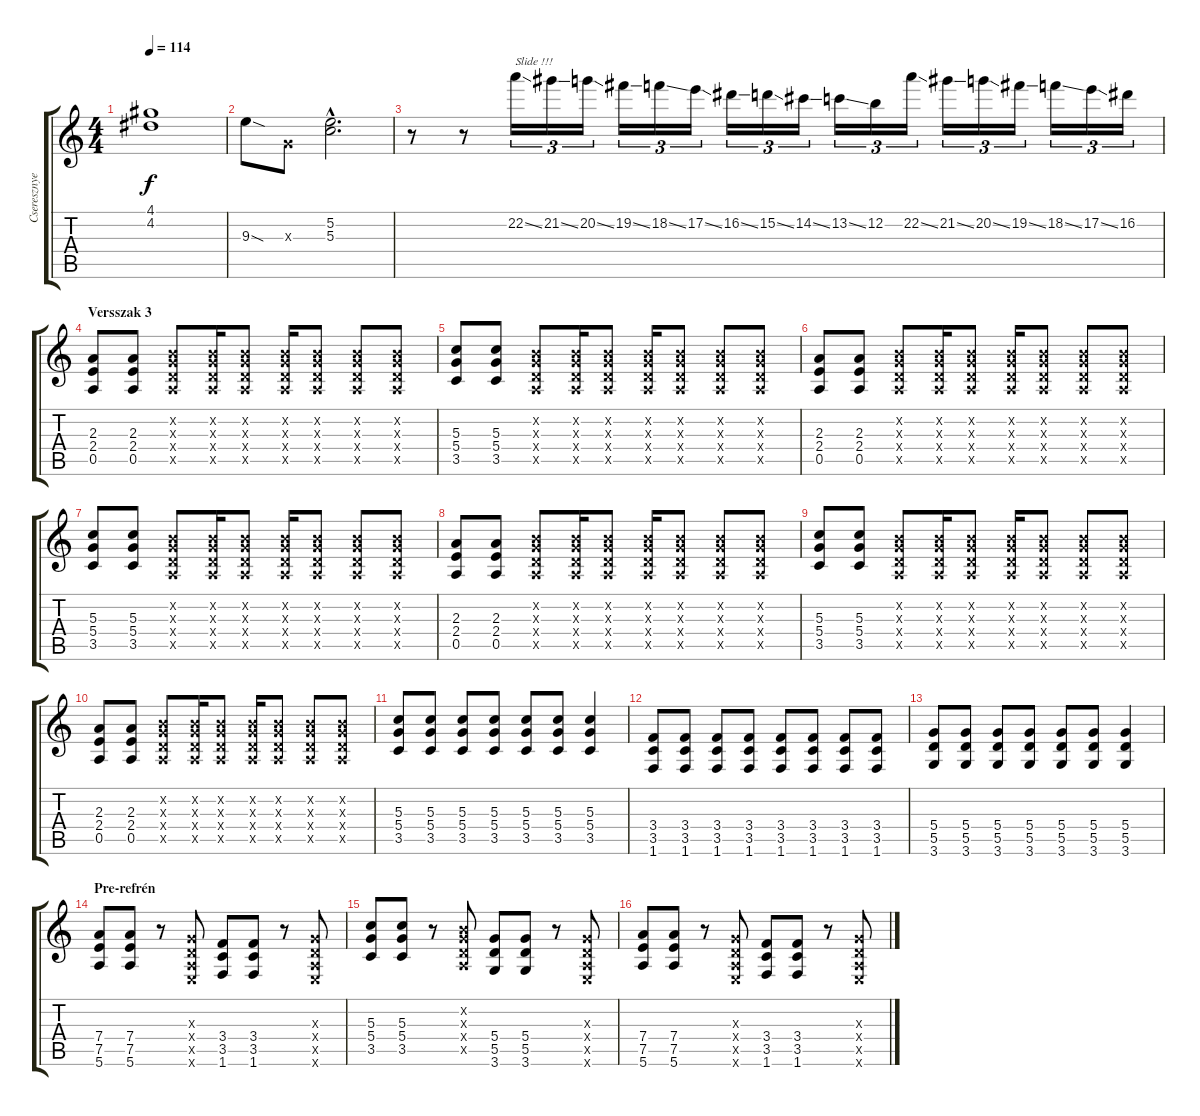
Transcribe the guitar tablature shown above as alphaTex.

\track ("Cseresznye I" "Cseresznye") {instrument distortionguitar}
\staff {score tabs}
\tuning (E4 B3 G3 D3 A2 E2) {hide}
\ts (4 4)
\tempo 114
\clef g2
\ks c
(4.1{t} 4.2{t}).1{dy f} |
9.3{sod}.8 0.3{x}.8 (5.2{hac} 5.3{hac}).2{d} |
r.8 r.8 22.2{ss}.16{tu (3 2) txt "Slide !!!"} 21.2{ss}.16{tu (3 2)} 20.2{ss}.16{tu (3 2)} 19.2{ss}.16{tu (3 2)} 18.2{ss}.16{tu (3 2)} 17.2{ss}.16{tu (3 2)} 16.2{ss}.16{tu (3 2)} 15.2{ss}.16{tu (3 2)} 14.2{ss}.16{tu (3 2)} 13.2{ss}.16{tu (3 2)} 12.2.16{tu (3 2)} 22.2{ss}.16{tu (3 2)} 21.2{ss}.16{tu (3 2)} 20.2{ss}.16{tu (3 2)} 19.2{ss}.16{tu (3 2)} 18.2{ss}.16{tu (3 2)} 17.2{ss}.16{tu (3 2)} 16.2.16{tu (3 2)} |
\section ("" "Versszak 3")
(2.3 2.4 0.5).8 (2.3 2.4 0.5).8 (0.2{x} 0.3{x} 0.4{x} 0.5{x}).8 (0.2{x} 0.3{x} 0.4{x} 0.5{x}).16 (0.2{x} 0.3{x} 0.4{x} 0.5{x}).8 (0.2{x} 0.3{x} 0.4{x} 0.5{x}).16 (0.2{x} 0.3{x} 0.4{x} 0.5{x}).8 (0.2{x} 0.3{x} 0.4{x} 0.5{x}).8 (0.2{x} 0.3{x} 0.4{x} 0.5{x}).8 |
(5.3 5.4 3.5).8 (5.3 5.4 3.5).8 (0.2{x} 0.3{x} 0.4{x} 0.5{x}).8 (0.2{x} 0.3{x} 0.4{x} 0.5{x}).16 (0.2{x} 0.3{x} 0.4{x} 0.5{x}).8 (0.2{x} 0.3{x} 0.4{x} 0.5{x}).16 (0.2{x} 0.3{x} 0.4{x} 0.5{x}).8 (0.2{x} 0.3{x} 0.4{x} 0.5{x}).8 (0.2{x} 0.3{x} 0.4{x} 0.5{x}).8 |
(2.3 2.4 0.5).8 (2.3 2.4 0.5).8 (0.2{x} 0.3{x} 0.4{x} 0.5{x}).8 (0.2{x} 0.3{x} 0.4{x} 0.5{x}).16 (0.2{x} 0.3{x} 0.4{x} 0.5{x}).8 (0.2{x} 0.3{x} 0.4{x} 0.5{x}).16 (0.2{x} 0.3{x} 0.4{x} 0.5{x}).8 (0.2{x} 0.3{x} 0.4{x} 0.5{x}).8 (0.2{x} 0.3{x} 0.4{x} 0.5{x}).8 |
(5.3 5.4 3.5).8 (5.3 5.4 3.5).8 (0.2{x} 0.3{x} 0.4{x} 0.5{x}).8 (0.2{x} 0.3{x} 0.4{x} 0.5{x}).16 (0.2{x} 0.3{x} 0.4{x} 0.5{x}).8 (0.2{x} 0.3{x} 0.4{x} 0.5{x}).16 (0.2{x} 0.3{x} 0.4{x} 0.5{x}).8 (0.2{x} 0.3{x} 0.4{x} 0.5{x}).8 (0.2{x} 0.3{x} 0.4{x} 0.5{x}).8 |
(2.3 2.4 0.5).8 (2.3 2.4 0.5).8 (0.2{x} 0.3{x} 0.4{x} 0.5{x}).8 (0.2{x} 0.3{x} 0.4{x} 0.5{x}).16 (0.2{x} 0.3{x} 0.4{x} 0.5{x}).8 (0.2{x} 0.3{x} 0.4{x} 0.5{x}).16 (0.2{x} 0.3{x} 0.4{x} 0.5{x}).8 (0.2{x} 0.3{x} 0.4{x} 0.5{x}).8 (0.2{x} 0.3{x} 0.4{x} 0.5{x}).8 |
(5.3 5.4 3.5).8 (5.3 5.4 3.5).8 (0.2{x} 0.3{x} 0.4{x} 0.5{x}).8 (0.2{x} 0.3{x} 0.4{x} 0.5{x}).16 (0.2{x} 0.3{x} 0.4{x} 0.5{x}).8 (0.2{x} 0.3{x} 0.4{x} 0.5{x}).16 (0.2{x} 0.3{x} 0.4{x} 0.5{x}).8 (0.2{x} 0.3{x} 0.4{x} 0.5{x}).8 (0.2{x} 0.3{x} 0.4{x} 0.5{x}).8 |
(2.3 2.4 0.5).8 (2.3 2.4 0.5).8 (0.2{x} 0.3{x} 0.4{x} 0.5{x}).8 (0.2{x} 0.3{x} 0.4{x} 0.5{x}).16 (0.2{x} 0.3{x} 0.4{x} 0.5{x}).8 (0.2{x} 0.3{x} 0.4{x} 0.5{x}).16 (0.2{x} 0.3{x} 0.4{x} 0.5{x}).8 (0.2{x} 0.3{x} 0.4{x} 0.5{x}).8 (0.2{x} 0.3{x} 0.4{x} 0.5{x}).8 |
(5.3 5.4 3.5).8 (5.3 5.4 3.5).8 (5.3 5.4 3.5).8 (5.3 5.4 3.5).8 (5.3 5.4 3.5).8 (5.3 5.4 3.5).8 (5.3 5.4 3.5).4 |
(3.4 3.5 1.6).8 (3.4 3.5 1.6).8 (3.4 3.5 1.6).8 (3.4 3.5 1.6).8 (3.4 3.5 1.6).8 (3.4 3.5 1.6).8 (3.4 3.5 1.6).8 (3.4 3.5 1.6).8 |
(5.4 5.5 3.6).8 (5.4 5.5 3.6).8 (5.4 5.5 3.6).8 (5.4 5.5 3.6).8 (5.4 5.5 3.6).8 (5.4 5.5 3.6).8 (5.4 5.5 3.6).4 |
\section ("" "Pre-refrén")
(7.4 7.5 5.6).8 (7.4 7.5 5.6).8 r.8 (0.3{x} 0.4{x} 0.5{x} 0.6{x}).8 (3.4 3.5 1.6).8 (3.4 3.5 1.6).8 r.8 (0.3{x} 0.4{x} 0.5{x} 0.6{x}).8 |
(5.3 5.4 3.5).8 (5.3 5.4 3.5).8 r.8 (0.2{x} 0.3{x} 0.4{x} 0.5{x}).8 (5.4 5.5 3.6).8 (5.4 5.5 3.6).8 r.8 (0.3{x} 0.4{x} 0.5{x} 0.6{x}).8 |
(7.4 7.5 5.6).8 (7.4 7.5 5.6).8 r.8 (0.3{x} 0.4{x} 0.5{x} 0.6{x}).8 (3.4 3.5 1.6).8 (3.4 3.5 1.6).8 r.8 (0.3{x} 0.4{x} 0.5{x} 0.6{x}).8
